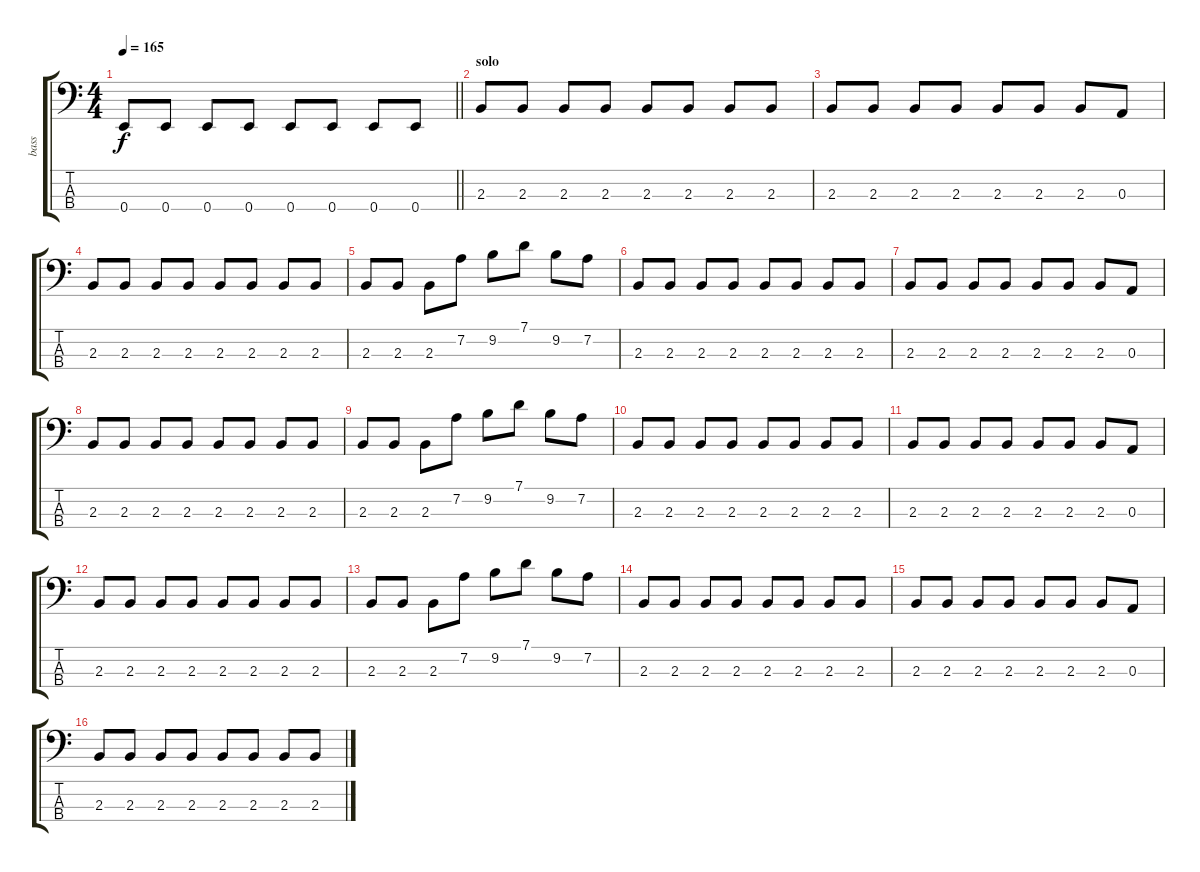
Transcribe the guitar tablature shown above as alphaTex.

\track ("bass" "bass") {instrument electricbassfinger}
\staff {score tabs}
\tuning (G2 D2 A1 E1) {hide}
\ts (4 4)
\tempo 165
\clef f4
\barLineRight lightlight
\ks c
0.4.8{dy f} 0.4.8 0.4.8 0.4.8 0.4.8 0.4.8 0.4.8 0.4.8 |
\section ("" "solo")
2.3.8 2.3.8 2.3.8 2.3.8 2.3.8 2.3.8 2.3.8 2.3.8 |
2.3.8 2.3.8 2.3.8 2.3.8 2.3.8 2.3.8 2.3.8 0.3.8 |
2.3.8 2.3.8 2.3.8 2.3.8 2.3.8 2.3.8 2.3.8 2.3.8 |
2.3.8 2.3.8 2.3.8 7.2.8 9.2.8 7.1.8 9.2.8 7.2.8 |
2.3.8 2.3.8 2.3.8 2.3.8 2.3.8 2.3.8 2.3.8 2.3.8 |
2.3.8 2.3.8 2.3.8 2.3.8 2.3.8 2.3.8 2.3.8 0.3.8 |
2.3.8 2.3.8 2.3.8 2.3.8 2.3.8 2.3.8 2.3.8 2.3.8 |
2.3.8 2.3.8 2.3.8 7.2.8 9.2.8 7.1.8 9.2.8 7.2.8 |
2.3.8 2.3.8 2.3.8 2.3.8 2.3.8 2.3.8 2.3.8 2.3.8 |
2.3.8 2.3.8 2.3.8 2.3.8 2.3.8 2.3.8 2.3.8 0.3.8 |
2.3.8 2.3.8 2.3.8 2.3.8 2.3.8 2.3.8 2.3.8 2.3.8 |
2.3.8 2.3.8 2.3.8 7.2.8 9.2.8 7.1.8 9.2.8 7.2.8 |
2.3.8 2.3.8 2.3.8 2.3.8 2.3.8 2.3.8 2.3.8 2.3.8 |
2.3.8 2.3.8 2.3.8 2.3.8 2.3.8 2.3.8 2.3.8 0.3.8 |
2.3.8 2.3.8 2.3.8 2.3.8 2.3.8 2.3.8 2.3.8 2.3.8
